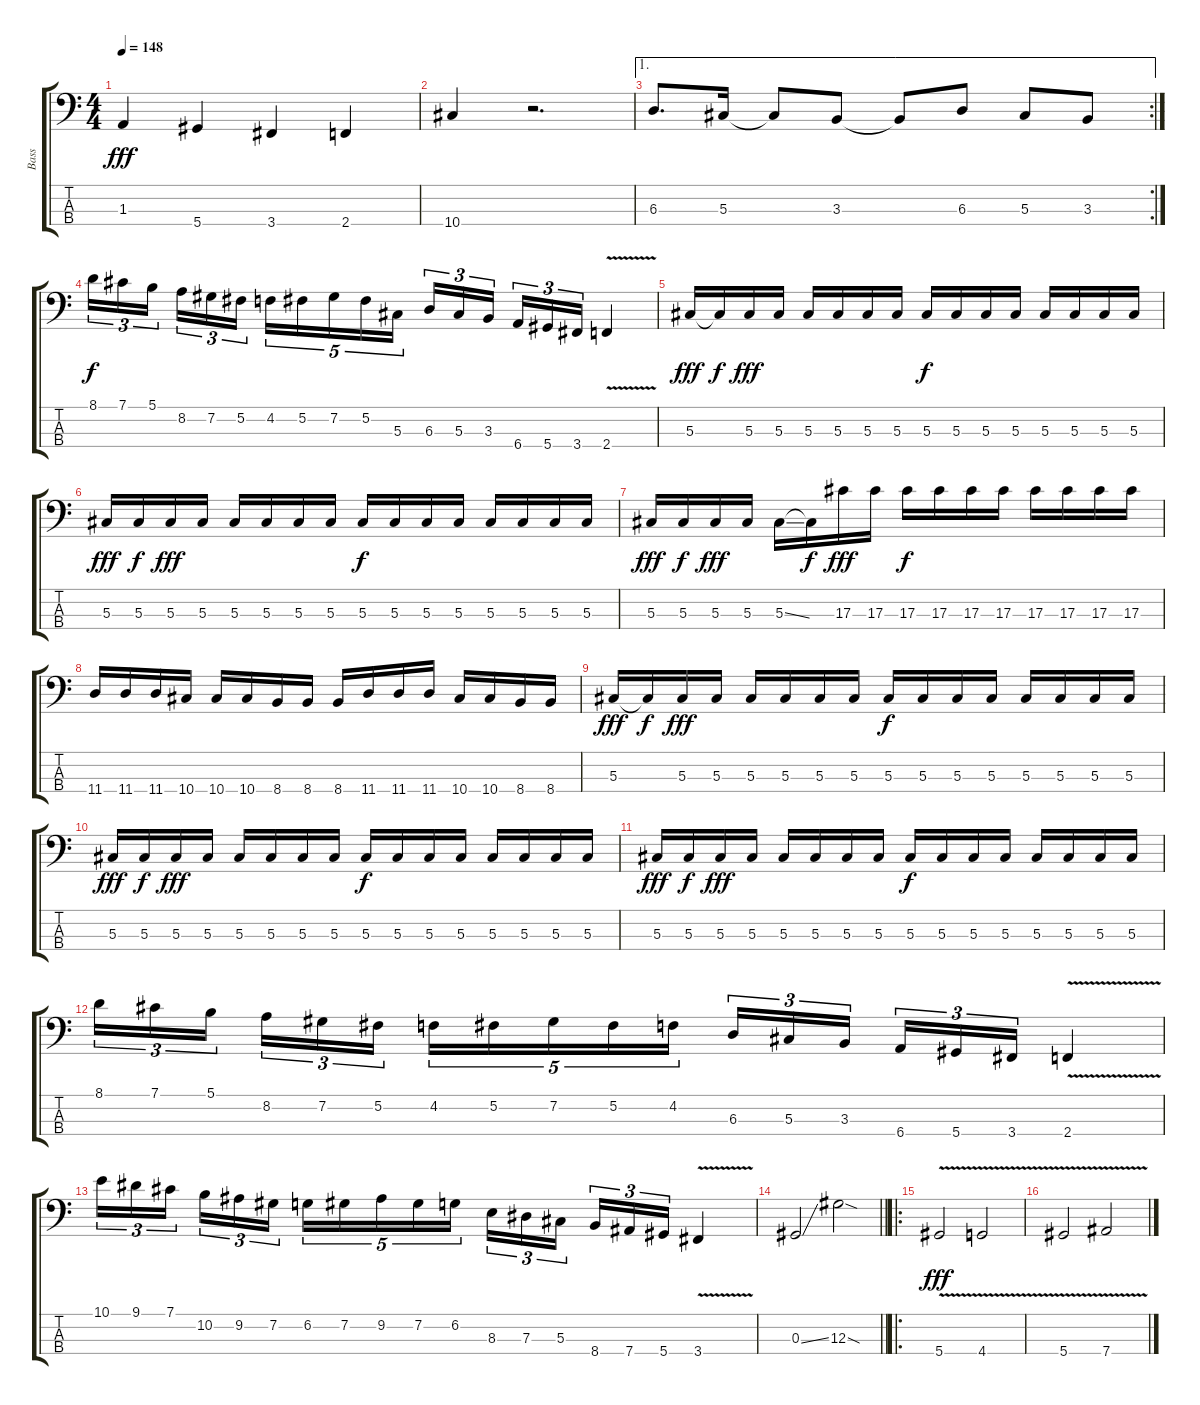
\track ("Bass" "Bass") {instrument electricbassfinger}
\staff {score tabs}
\tuning (Gb2 Db2 Ab1 Eb1) {hide}
\ts (4 4)
\tempo 148
\clef f4
\ks c
1.3.4{dy fff} 5.4.4 3.4.4 2.4.4 |
10.4.4 r.2{d} |
\ae 1
\rc 2
6.3.8{d} 5.3.16 5.3{t}.8 3.3.8 3.3{t}.8 6.3.8 5.3.8 3.3.8 |
8.1.16{tu (3 2) dy f} 7.1.16{tu (3 2)} 5.1.16{tu (3 2) beam splitsecondary} 8.2.16{tu (3 2)} 7.2.16{tu (3 2)} 5.2.16{tu (3 2)} 4.2.16{tu (5 4)} 5.2.16{tu (5 4)} 7.2.16{tu (5 4)} 5.2.16{tu (5 4)} 5.3.16{tu (5 4)} 6.3.16{tu (3 2)} 5.3.16{tu (3 2)} 3.3.16{tu (3 2) beam splitsecondary} 6.4.16{tu (3 2)} 5.4.16{tu (3 2)} 3.4.16{tu (3 2)} 2.4{v}.4 |
5.3.16{dy fff} 5.3{t}.16{dy f} 5.3.16{dy fff} 5.3.16 5.3.16 5.3.16 5.3.16 5.3.16 5.3.16{dy f} 5.3.16 5.3.16 5.3.16 5.3.16 5.3.16 5.3.16 5.3.16 |
5.3.16{dy fff} 5.3.16{dy f} 5.3.16{dy fff} 5.3.16 5.3.16 5.3.16 5.3.16 5.3.16 5.3.16{dy f} 5.3.16 5.3.16 5.3.16 5.3.16 5.3.16 5.3.16 5.3.16 |
5.3.16{dy fff} 5.3.16{dy f} 5.3.16{dy fff} 5.3.16 5.3{ss}.16 5.3{t}.16{dy f} 17.3.16{dy fff} 17.3.16 17.3.16{dy f} 17.3.16 17.3.16 17.3.16 17.3.16 17.3.16 17.3.16 17.3.16 |
11.4.16 11.4.16 11.4.16 10.4.16 10.4.16 10.4.16 8.4.16 8.4.16 8.4.16 11.4.16 11.4.16 11.4.16 10.4.16 10.4.16 8.4.16 8.4.16 |
5.3.16{dy fff} 5.3{t}.16{dy f} 5.3.16{dy fff} 5.3.16 5.3.16 5.3.16 5.3.16 5.3.16 5.3.16{dy f} 5.3.16 5.3.16 5.3.16 5.3.16 5.3.16 5.3.16 5.3.16 |
5.3.16{dy fff} 5.3.16{dy f} 5.3.16{dy fff} 5.3.16 5.3.16 5.3.16 5.3.16 5.3.16 5.3.16{dy f} 5.3.16 5.3.16 5.3.16 5.3.16 5.3.16 5.3.16 5.3.16 |
5.3.16{dy fff} 5.3.16{dy f} 5.3.16{dy fff} 5.3.16 5.3.16 5.3.16 5.3.16 5.3.16 5.3.16{dy f} 5.3.16 5.3.16 5.3.16 5.3.16 5.3.16 5.3.16 5.3.16 |
8.1.16{tu (3 2)} 7.1.16{tu (3 2)} 5.1.16{tu (3 2) beam splitsecondary} 8.2.16{tu (3 2)} 7.2.16{tu (3 2)} 5.2.16{tu (3 2)} 4.2.16{tu (5 4)} 5.2.16{tu (5 4)} 7.2.16{tu (5 4)} 5.2.16{tu (5 4)} 4.2.16{tu (5 4)} 6.3.16{tu (3 2)} 5.3.16{tu (3 2)} 3.3.16{tu (3 2) beam splitsecondary} 6.4.16{tu (3 2)} 5.4.16{tu (3 2)} 3.4.16{tu (3 2)} 2.4{v}.4 |
10.1.16{tu (3 2)} 9.1.16{tu (3 2)} 7.1.16{tu (3 2) beam splitsecondary} 10.2.16{tu (3 2)} 9.2.16{tu (3 2)} 7.2.16{tu (3 2)} 6.2.16{tu (5 4)} 7.2.16{tu (5 4)} 9.2.16{tu (5 4)} 7.2.16{tu (5 4)} 6.2.16{tu (5 4)} 8.3.16{tu (3 2)} 7.3.16{tu (3 2)} 5.3.16{tu (3 2) beam splitsecondary} 8.4.16{tu (3 2)} 7.4.16{tu (3 2)} 5.4.16{tu (3 2)} 3.4{v}.4 |
\barLineRight lightlight
0.3{ss}.2 12.3{sod}.2 |
\ro
\section ("" "")
5.4{v}.2{dy fff volume 16} 4.4{v}.2 |
5.4{v}.2 7.4{v}.2
